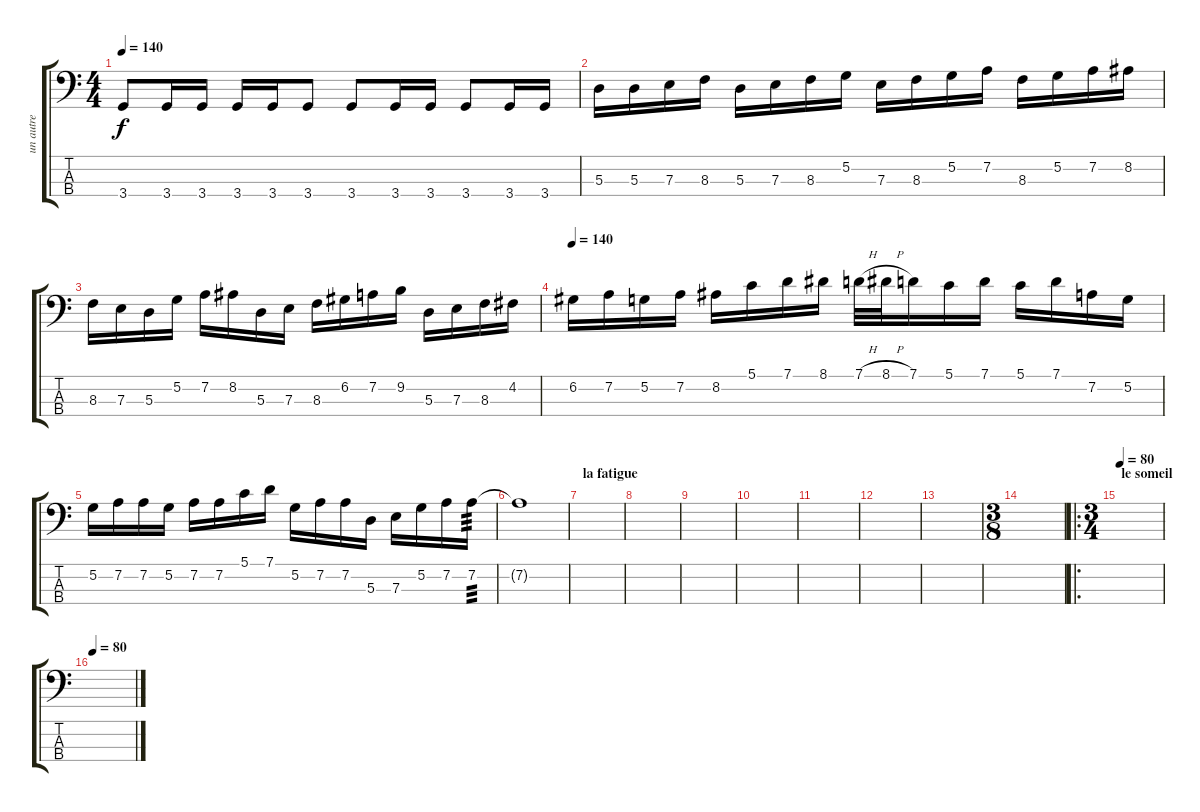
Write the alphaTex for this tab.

\track ("un autre" "un autre") {instrument electricbassfinger}
\staff {score tabs}
\tuning (G2 D2 A1 E1) {hide}
\ts (4 4)
\tempo 140
\clef f4
\ks c
3.4.8{dy f} 3.4.16 3.4.16 3.4.16 3.4.16 3.4.8 3.4.8 3.4.16 3.4.16 3.4.8 3.4.16 3.4.16 |
5.3.16 5.3.16 7.3.16 8.3.16 5.3.16 7.3.16 8.3.16 5.2.16 7.3.16 8.3.16 5.2.16 7.2.16 8.3.16 5.2.16 7.2.16 8.2.16 |
8.3.16 7.3.16 5.3.16 5.2.16 7.2.16 8.2.16 5.3.16 7.3.16 8.3.16 6.2.16 7.2.16 9.2.16 5.3.16 7.3.16 8.3.16 4.2.16 |
\tempo 140
6.2.16 7.2.16 5.2.16 7.2.16 8.2.16 5.1.16 7.1.16 8.1.16 7.1{h}.32 8.1{h}.32 7.1.16 5.1.16 7.1.16 5.1.16 7.1.16 7.2.16 5.2.16 |
5.2.16 7.2.16 7.2.16 5.2.16 7.2.16 7.2.16 5.1.16 7.1.16 5.2.16 7.2.16 7.2.16 5.3.16 7.3.16 5.2.16 7.2.16 7.2.16{tp 3} |
7.2{t}.1 |
\section ("" "la fatigue")
|
|
|
|
|
|
|
\ts (3 8)
|
\ro
\ts (3 4)
\section ("" "le someil")
\tempo 80
|
\tempo 80
